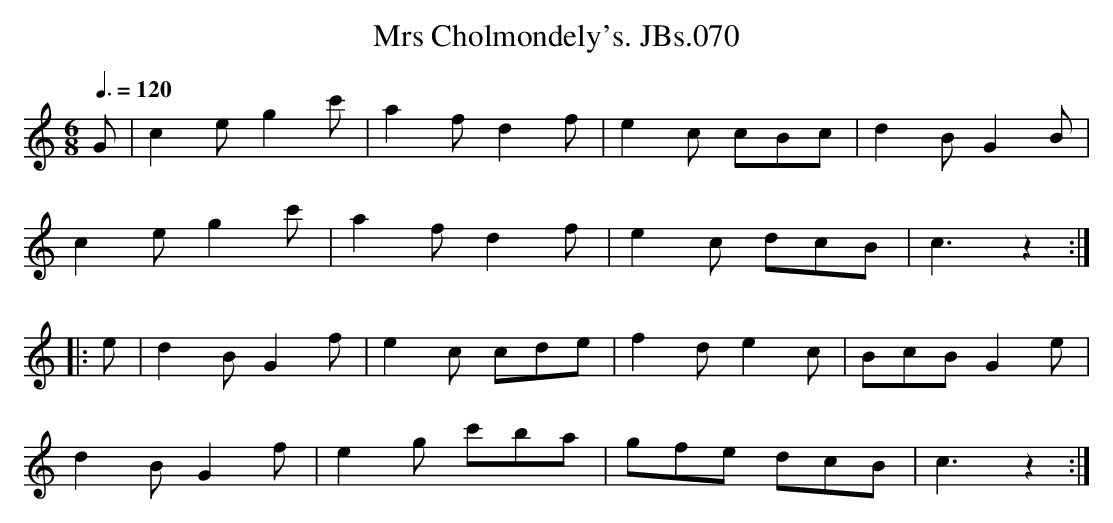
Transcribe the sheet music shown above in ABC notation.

X:1
T:Mrs Cholmondely's. JBs.070
L:1/8
M:6/8
Q:3/8=120
K:C
G|c2eg2c'|a2fd2f|e2c cBc|d2BG2B|!
c2eg2c'|a2fd2f|e2c dcB|c3z2:|!
|:e|d2BG2f|e2c cde|f2de2c|BcBG2e|!
d2BG2f|e2g c'ba|gfe dcB|c3z2:|
